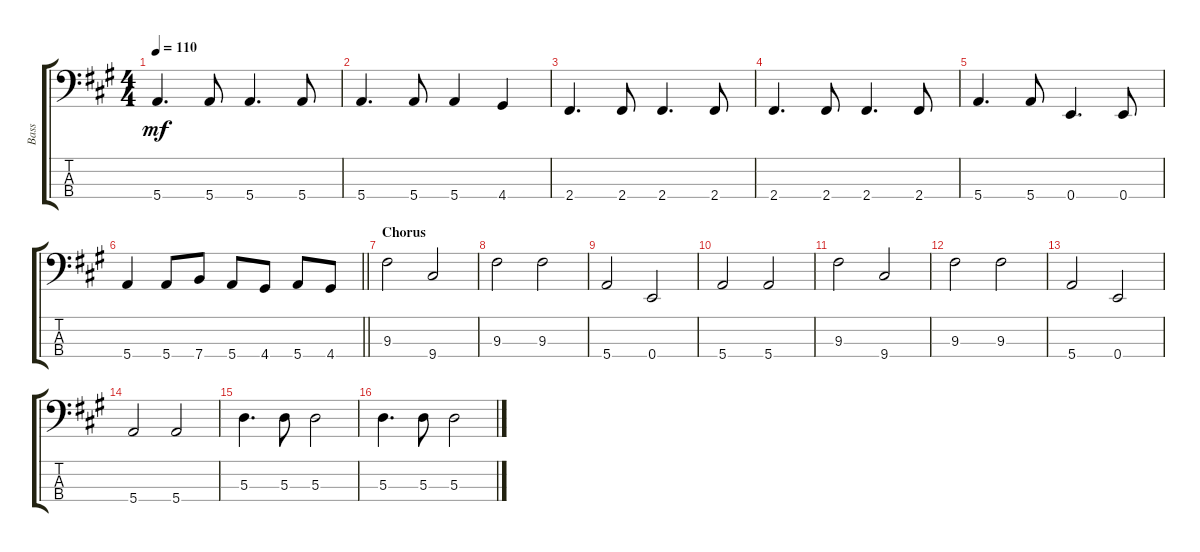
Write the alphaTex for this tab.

\track ("Bass" "Bass") {instrument electricbassfinger}
\staff {score tabs}
\tuning (G2 D2 A1 E1) {hide}
\ts (4 4)
\tempo 110
\clef f4
\ks a
5.4.4{d dy mf} 5.4.8 5.4.4{d} 5.4.8 |
5.4.4{d} 5.4.8 5.4.4 4.4.4 |
2.4.4{d} 2.4.8 2.4.4{d} 2.4.8 |
2.4.4{d} 2.4.8 2.4.4{d} 2.4.8 |
5.4.4{d} 5.4.8 0.4.4{d} 0.4.8 |
\barLineRight lightlight
5.4.4 5.4.8 7.4.8 5.4.8 4.4.8 5.4.8 4.4.8 |
\section ("" "Chorus")
9.3.2 9.4.2 |
9.3.2 9.3.2 |
5.4.2 0.4.2 |
5.4.2 5.4.2 |
9.3.2 9.4.2 |
9.3.2 9.3.2 |
5.4.2 0.4.2 |
5.4.2 5.4.2 |
5.3.4{d} 5.3.8 5.3.2 |
5.3.4{d} 5.3.8 5.3.2
